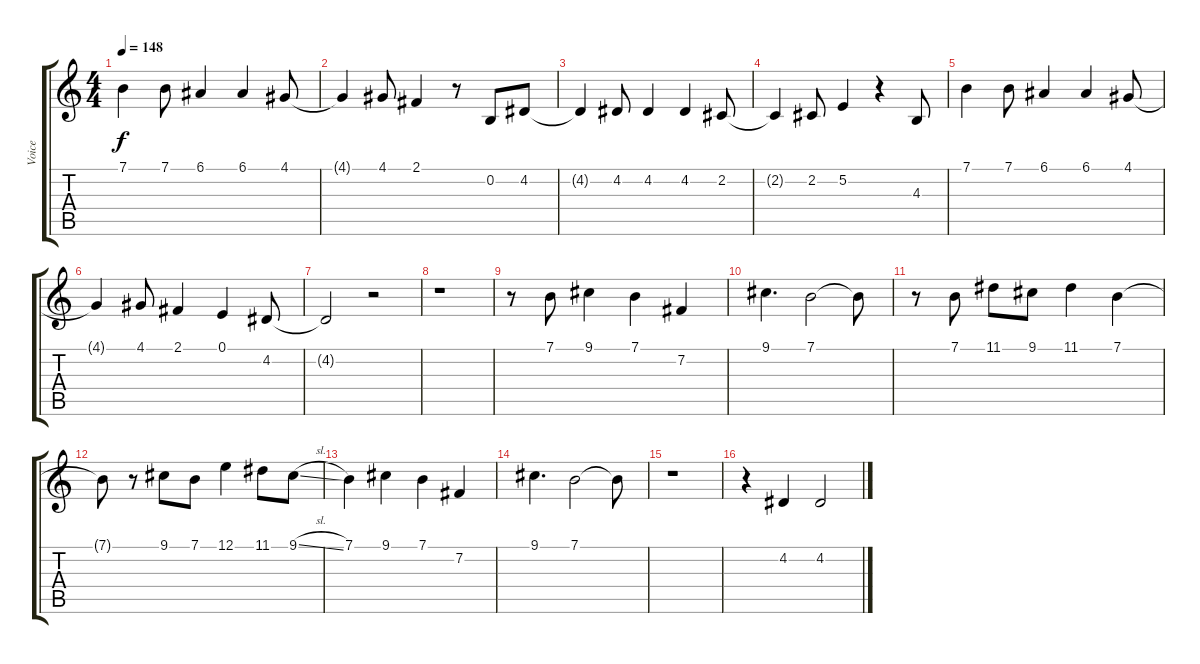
\track ("Voice" "Voice") {instrument clarinet}
\staff {score tabs}
\tuning (E4 B3 G3 D3 A2 E2) {hide}
\ts (4 4)
\tempo 148
\clef g2
\ks c
7.1.4{dy f} 7.1.8 6.1.4 6.1.4 4.1.8 |
4.1{t}.4 4.1.8 2.1.4 r.8 0.2.8 4.2.8 |
4.2{t}.4 4.2.8 4.2.4 4.2.4 2.2.8 |
2.2{t}.4 2.2.8 5.2.4 r.4 4.3.8 |
7.1.4 7.1.8 6.1.4 6.1.4 4.1.8 |
4.1{t}.4 4.1.8 2.1.4 0.1.4 4.2.8 |
4.2{t}.2 r.2 |
r.1 |
r.8 7.1.8 9.1.4 7.1.4 7.2.4 |
9.1.4{d} 7.1.2 7.1{t}.8 |
r.8 7.1.8 11.1.8 9.1.8 11.1.4 7.1.4 |
7.1{t}.8 r.8 9.1.8 7.1.8 12.1.4 11.1.8 9.1{sl}.8 |
7.1.4 9.1.4 7.1.4 7.2.4 |
9.1.4{d} 7.1.2 7.1{t}.8 |
r.1 |
r.4 4.2.4 4.2.2
